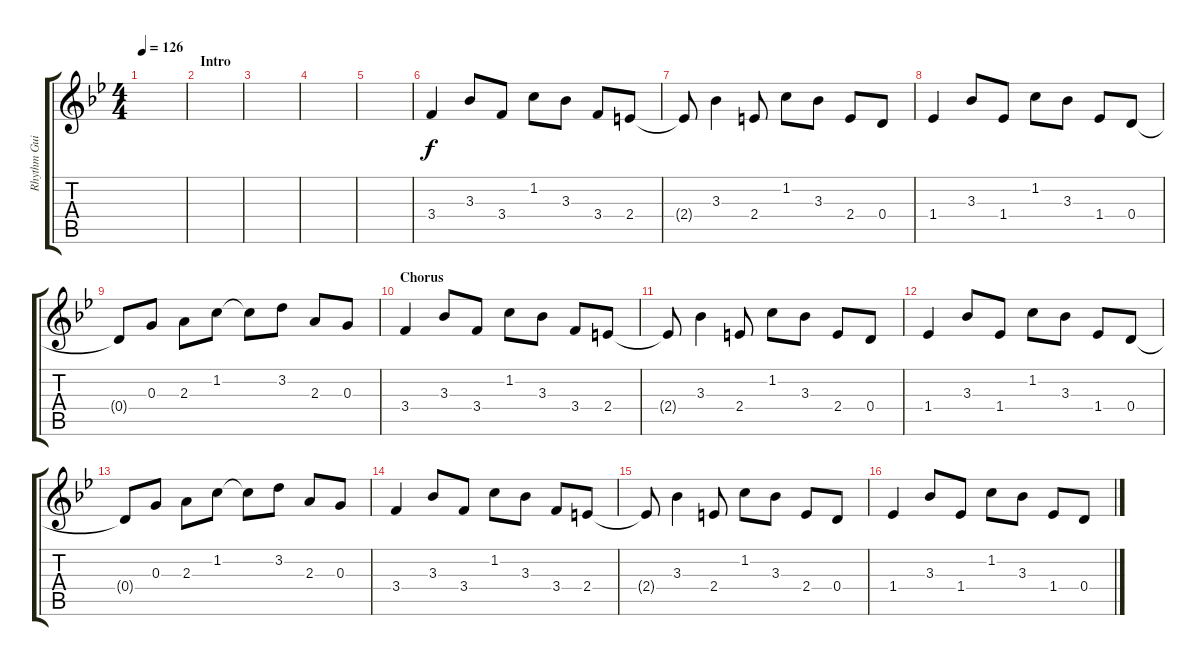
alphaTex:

\track ("Rhythm Guitar" "Rhythm Gui") {instrument electricguitarmuted}
\staff {score tabs}
\tuning (E4 B3 G3 D3 A2 E2) {hide}
\ts (4 4)
\tempo 126
\clef g2
\ks bb
|
\section ("" "Intro")
|
|
|
|
3.4.4 3.3.8 3.4.8 1.2.8 3.3.8 3.4.8 2.4.8 |
2.4{t}.8 3.3.4 2.4.8 1.2.8 3.3.8 2.4.8 0.4.8 |
1.4.4 3.3.8 1.4.8 1.2.8 3.3.8 1.4.8 0.4.8 |
0.4{t}.8 0.3.8 2.3.8 1.2.8 1.2{t}.8 3.2.8 2.3.8 0.3.8 |
\section ("" "Chorus")
3.4.4 3.3.8 3.4.8 1.2.8 3.3.8 3.4.8 2.4.8 |
2.4{t}.8 3.3.4 2.4.8 1.2.8 3.3.8 2.4.8 0.4.8 |
1.4.4 3.3.8 1.4.8 1.2.8 3.3.8 1.4.8 0.4.8 |
0.4{t}.8 0.3.8 2.3.8 1.2.8 1.2{t}.8 3.2.8 2.3.8 0.3.8 |
3.4.4 3.3.8 3.4.8 1.2.8 3.3.8 3.4.8 2.4.8 |
2.4{t}.8 3.3.4 2.4.8 1.2.8 3.3.8 2.4.8 0.4.8 |
1.4.4 3.3.8 1.4.8 1.2.8 3.3.8 1.4.8 0.4.8
